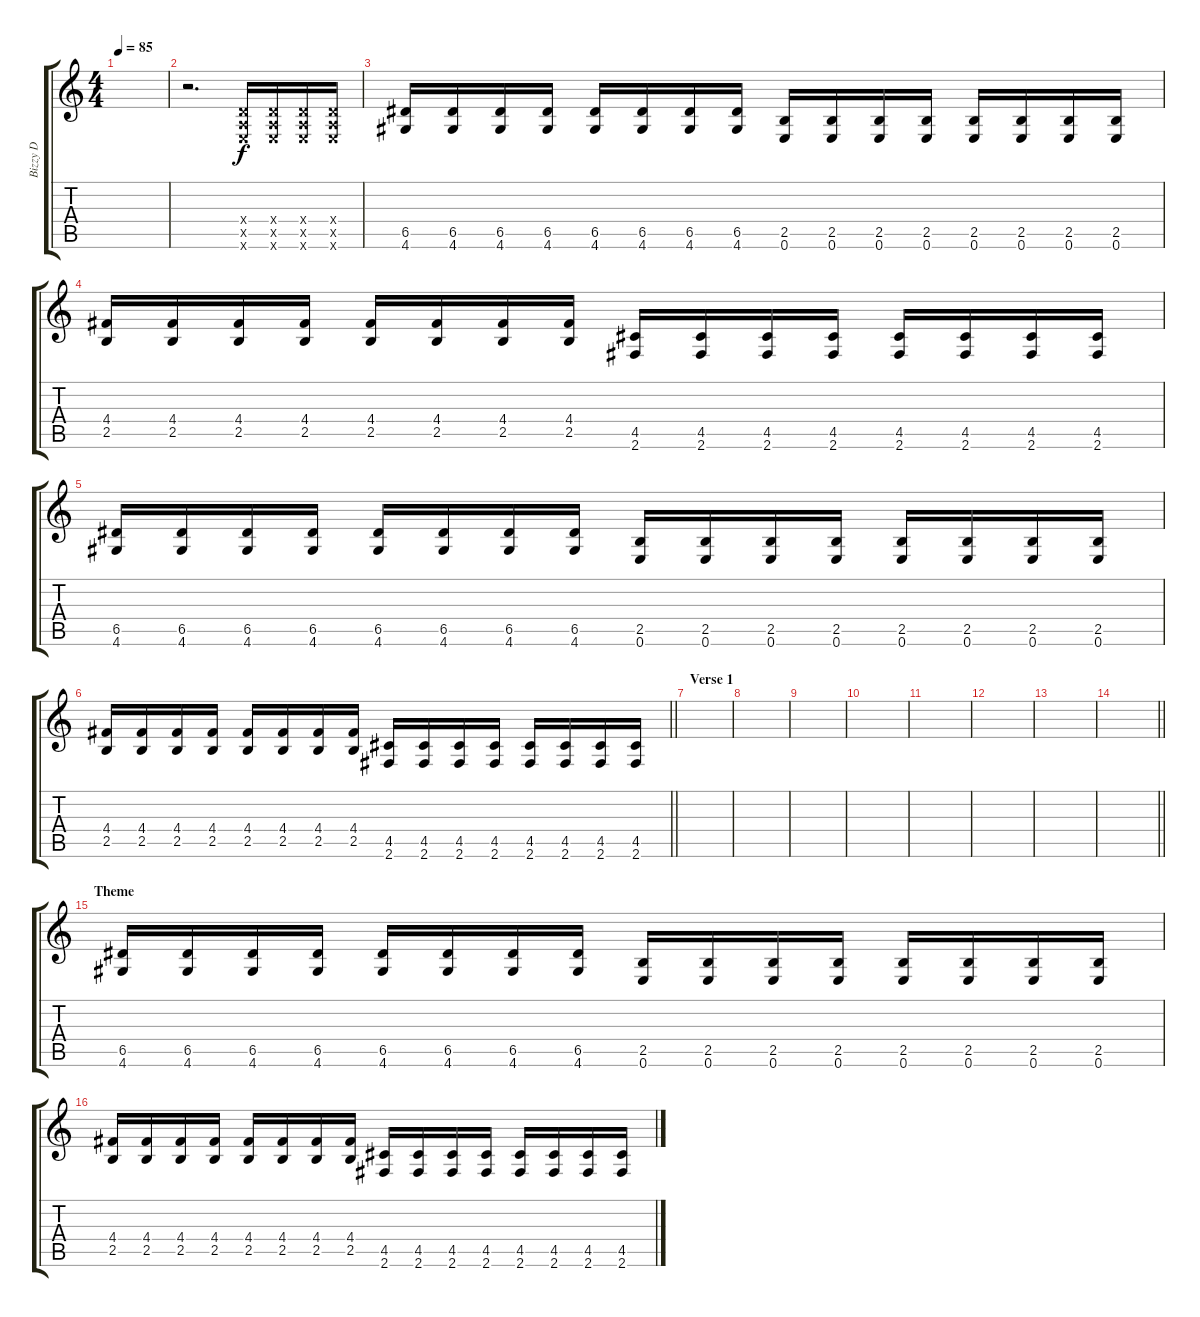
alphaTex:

\track ("Bizzy D" "Bizzy D") {instrument distortionguitar}
\staff {score tabs}
\tuning (E4 B3 G3 D3 A2 E2) {hide}
\ts (4 4)
\tempo 85
\clef g2
\ks c
|
r.2{d} (0.4{x} 0.5{x} 0.6{x}).16 (0.4{x} 0.5{x} 0.6{x}).16 (0.4{x} 0.5{x} 0.6{x}).16 (0.4{x} 0.5{x} 0.6{x}).16 |
(6.5 4.6).16 (6.5 4.6).16 (6.5 4.6).16 (6.5 4.6).16 (6.5 4.6).16 (6.5 4.6).16 (6.5 4.6).16 (6.5 4.6).16 (2.5 0.6).16 (2.5 0.6).16 (2.5 0.6).16 (2.5 0.6).16 (2.5 0.6).16 (2.5 0.6).16 (2.5 0.6).16 (2.5 0.6).16 |
(4.4 2.5).16 (4.4 2.5).16 (4.4 2.5).16 (4.4 2.5).16 (4.4 2.5).16 (4.4 2.5).16 (4.4 2.5).16 (4.4 2.5).16 (4.5 2.6).16 (4.5 2.6).16 (4.5 2.6).16 (4.5 2.6).16 (4.5 2.6).16 (4.5 2.6).16 (4.5 2.6).16 (4.5 2.6).16 |
(6.5 4.6).16 (6.5 4.6).16 (6.5 4.6).16 (6.5 4.6).16 (6.5 4.6).16 (6.5 4.6).16 (6.5 4.6).16 (6.5 4.6).16 (2.5 0.6).16 (2.5 0.6).16 (2.5 0.6).16 (2.5 0.6).16 (2.5 0.6).16 (2.5 0.6).16 (2.5 0.6).16 (2.5 0.6).16 |
\barLineRight lightlight
(4.4 2.5).16 (4.4 2.5).16 (4.4 2.5).16 (4.4 2.5).16 (4.4 2.5).16 (4.4 2.5).16 (4.4 2.5).16 (4.4 2.5).16 (4.5 2.6).16 (4.5 2.6).16 (4.5 2.6).16 (4.5 2.6).16 (4.5 2.6).16 (4.5 2.6).16 (4.5 2.6).16 (4.5 2.6).16 |
\section ("" "Verse 1")
|
|
|
|
|
|
|
\barLineRight lightlight
|
\section ("" "Theme")
(6.5 4.6).16 (6.5 4.6).16 (6.5 4.6).16 (6.5 4.6).16 (6.5 4.6).16 (6.5 4.6).16 (6.5 4.6).16 (6.5 4.6).16 (2.5 0.6).16 (2.5 0.6).16 (2.5 0.6).16 (2.5 0.6).16 (2.5 0.6).16 (2.5 0.6).16 (2.5 0.6).16 (2.5 0.6).16 |
(4.4 2.5).16 (4.4 2.5).16 (4.4 2.5).16 (4.4 2.5).16 (4.4 2.5).16 (4.4 2.5).16 (4.4 2.5).16 (4.4 2.5).16 (4.5 2.6).16 (4.5 2.6).16 (4.5 2.6).16 (4.5 2.6).16 (4.5 2.6).16 (4.5 2.6).16 (4.5 2.6).16 (4.5 2.6).16
